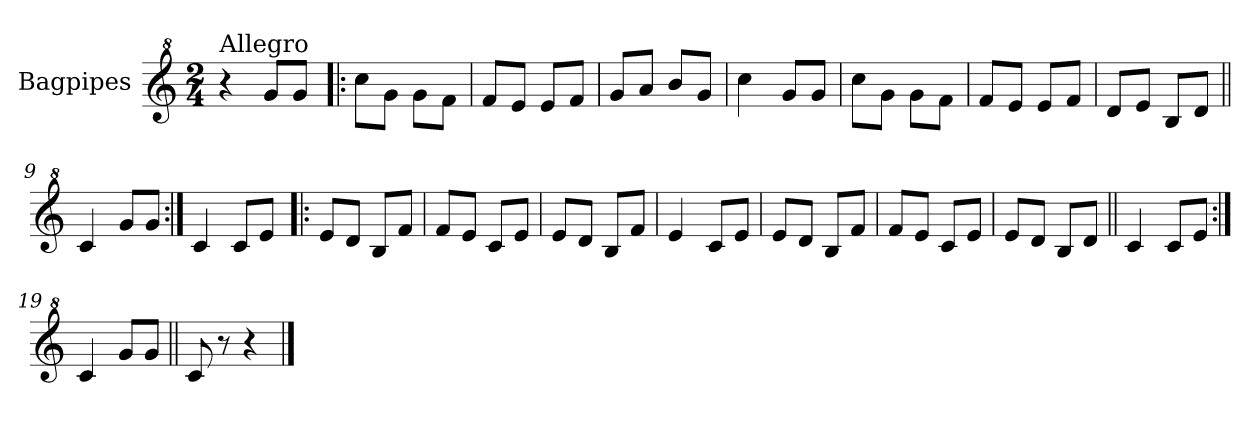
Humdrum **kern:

**kern
*part1
*staff1
*I"Bagpipes
*I'Bag
*clefG^2
*k[]
*C:
*M2/4
=1
!LO:TX:a:t=Allegro
4r
8gg/L
8gg/J
=2!|:
8ccc\L
8gg\J
8gg\L
8ff\J
=3
8ff/L
8ee/J
8ee/L
8ff/J
=4
8gg/L
8aa/J
8bb/L
8gg/J
=5
4ccc\
8gg/L
8gg/J
=6
8ccc\L
8gg\J
8gg\L
8ff\J
=7
8ff/L
8ee/J
8ee/L
8ff/J
=8
8dd/L
8ee/J
8b/L
8dd/J
=9||
4cc/
8gg/L
8gg/J
=10:|!
4cc/
8cc/L
8ee/J
!!LO:LB:g=z
=11!|:
8ee/L
8dd/J
8b/L
8ff/J
=12
8ff/L
8ee/J
8cc/L
8ee/J
=13
8ee/L
8dd/J
8b/L
8ff/J
=14
4ee/
8cc/L
8ee/J
=15
8ee/L
8dd/J
8b/L
8ff/J
=16
8ff/L
8ee/J
8cc/L
8ee/J
=17
8ee/L
8dd/J
8b/L
8dd/J
=18||
4cc/
8cc/L
8ee/J
=19:|!
4cc/
8gg/L
8gg/J
=20||
8cc/
8r
4r
==
*-
